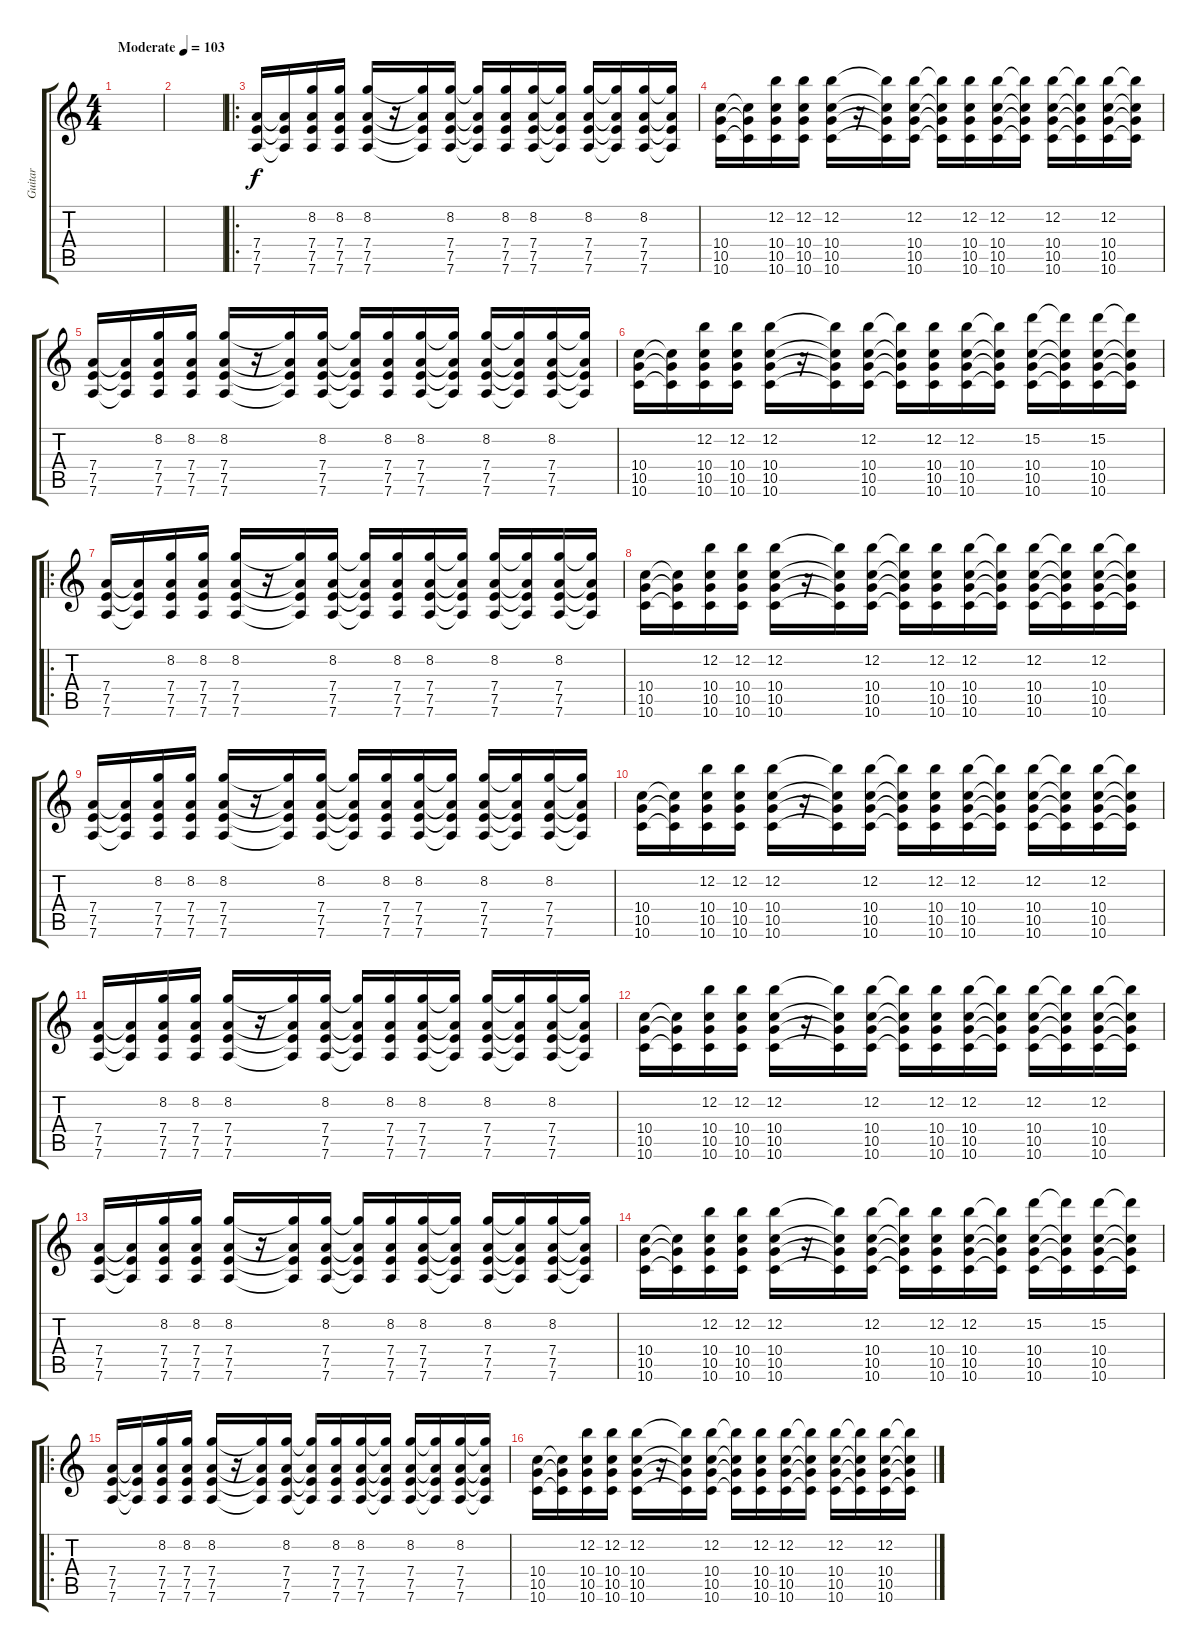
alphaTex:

\track ("Guitar" "Guitar") {instrument electricguitarclean}
\staff {score tabs}
\tuning (E4 B3 G3 D3 A2 D2) {hide}
\ts (4 4)
\tempo (103 "Moderate")
\clef g2
\ks c
|
|
\ro
(7.4 7.5 7.6).16 (7.4{t} 7.5{t} 7.6{t}).16 (8.2 7.4 7.5 7.6).16 (8.2 7.4 7.5 7.6).16 (8.2 7.4 7.5 7.6).16 r.16 (8.2{t} 7.4{t} 7.5{t} 7.6{t}).16 (8.2 7.4 7.5 7.6).16 (8.2{t} 7.4{t} 7.5{t} 7.6{t}).16 (8.2 7.4 7.5 7.6).16 (8.2 7.4 7.5 7.6).16 (8.2{t} 7.4{t} 7.5{t} 7.6{t}).16 (8.2 7.4 7.5 7.6).16 (8.2{t} 7.4{t} 7.5{t} 7.6{t}).16 (8.2 7.4 7.5 7.6).16 (8.2{t} 7.4{t} 7.5{t} 7.6{t}).16 |
(10.4 10.5 10.6).16 (10.4{t} 10.5{t} 10.6{t}).16 (12.2 10.4 10.5 10.6).16 (12.2 10.4 10.5 10.6).16 (12.2 10.4 10.5 10.6).16 r.16 (12.2{t} 10.4{t} 10.5{t} 10.6{t}).16 (12.2 10.4 10.5 10.6).16 (12.2{t} 10.4{t} 10.5{t} 10.6{t}).16 (12.2 10.4 10.5 10.6).16 (12.2 10.4 10.5 10.6).16 (12.2{t} 10.4{t} 10.5{t} 10.6{t}).16 (12.2 10.4 10.5 10.6).16 (12.2{t} 10.4{t} 10.5{t} 10.6{t}).16 (12.2 10.4 10.5 10.6).16 (12.2{t} 10.4{t} 10.5{t} 10.6{t}).16 |
(7.4 7.5 7.6).16 (7.4{t} 7.5{t} 7.6{t}).16 (8.2 7.4 7.5 7.6).16 (8.2 7.4 7.5 7.6).16 (8.2 7.4 7.5 7.6).16 r.16 (8.2{t} 7.4{t} 7.5{t} 7.6{t}).16 (8.2 7.4 7.5 7.6).16 (8.2{t} 7.4{t} 7.5{t} 7.6{t}).16 (8.2 7.4 7.5 7.6).16 (8.2 7.4 7.5 7.6).16 (8.2{t} 7.4{t} 7.5{t} 7.6{t}).16 (8.2 7.4 7.5 7.6).16 (8.2{t} 7.4{t} 7.5{t} 7.6{t}).16 (8.2 7.4 7.5 7.6).16 (8.2{t} 7.4{t} 7.5{t} 7.6{t}).16 |
(10.4 10.5 10.6).16 (10.4{t} 10.5{t} 10.6{t}).16 (12.2 10.4 10.5 10.6).16 (12.2 10.4 10.5 10.6).16 (12.2 10.4 10.5 10.6).16 r.16 (12.2{t} 10.4{t} 10.5{t} 10.6{t}).16 (12.2 10.4 10.5 10.6).16 (12.2{t} 10.4{t} 10.5{t} 10.6{t}).16 (12.2 10.4 10.5 10.6).16 (12.2 10.4 10.5 10.6).16 (12.2{t} 10.4{t} 10.5{t} 10.6{t}).16 (15.2 10.4 10.5 10.6).16 (15.2{t} 10.4{t} 10.5{t} 10.6{t}).16 (15.2 10.4 10.5 10.6).16 (15.2{t} 10.4{t} 10.5{t} 10.6{t}).16 |
\ro
(7.4 7.5 7.6).16 (7.4{t} 7.5{t} 7.6{t}).16 (8.2 7.4 7.5 7.6).16 (8.2 7.4 7.5 7.6).16 (8.2 7.4 7.5 7.6).16 r.16 (8.2{t} 7.4{t} 7.5{t} 7.6{t}).16 (8.2 7.4 7.5 7.6).16 (8.2{t} 7.4{t} 7.5{t} 7.6{t}).16 (8.2 7.4 7.5 7.6).16 (8.2 7.4 7.5 7.6).16 (8.2{t} 7.4{t} 7.5{t} 7.6{t}).16 (8.2 7.4 7.5 7.6).16 (8.2{t} 7.4{t} 7.5{t} 7.6{t}).16 (8.2 7.4 7.5 7.6).16 (8.2{t} 7.4{t} 7.5{t} 7.6{t}).16 |
(10.4 10.5 10.6).16 (10.4{t} 10.5{t} 10.6{t}).16 (12.2 10.4 10.5 10.6).16 (12.2 10.4 10.5 10.6).16 (12.2 10.4 10.5 10.6).16 r.16 (12.2{t} 10.4{t} 10.5{t} 10.6{t}).16 (12.2 10.4 10.5 10.6).16 (12.2{t} 10.4{t} 10.5{t} 10.6{t}).16 (12.2 10.4 10.5 10.6).16 (12.2 10.4 10.5 10.6).16 (12.2{t} 10.4{t} 10.5{t} 10.6{t}).16 (12.2 10.4 10.5 10.6).16 (12.2{t} 10.4{t} 10.5{t} 10.6{t}).16 (12.2 10.4 10.5 10.6).16 (12.2{t} 10.4{t} 10.5{t} 10.6{t}).16 |
(7.4 7.5 7.6).16 (7.4{t} 7.5{t} 7.6{t}).16 (8.2 7.4 7.5 7.6).16 (8.2 7.4 7.5 7.6).16 (8.2 7.4 7.5 7.6).16 r.16 (8.2{t} 7.4{t} 7.5{t} 7.6{t}).16 (8.2 7.4 7.5 7.6).16 (8.2{t} 7.4{t} 7.5{t} 7.6{t}).16 (8.2 7.4 7.5 7.6).16 (8.2 7.4 7.5 7.6).16 (8.2{t} 7.4{t} 7.5{t} 7.6{t}).16 (8.2 7.4 7.5 7.6).16 (8.2{t} 7.4{t} 7.5{t} 7.6{t}).16 (8.2 7.4 7.5 7.6).16 (8.2{t} 7.4{t} 7.5{t} 7.6{t}).16 |
(10.4 10.5 10.6).16 (10.4{t} 10.5{t} 10.6{t}).16 (12.2 10.4 10.5 10.6).16 (12.2 10.4 10.5 10.6).16 (12.2 10.4 10.5 10.6).16 r.16 (12.2{t} 10.4{t} 10.5{t} 10.6{t}).16 (12.2 10.4 10.5 10.6).16 (12.2{t} 10.4{t} 10.5{t} 10.6{t}).16 (12.2 10.4 10.5 10.6).16 (12.2 10.4 10.5 10.6).16 (12.2{t} 10.4{t} 10.5{t} 10.6{t}).16 (12.2 10.4 10.5 10.6).16 (12.2{t} 10.4{t} 10.5{t} 10.6{t}).16 (12.2 10.4 10.5 10.6).16 (12.2{t} 10.4{t} 10.5{t} 10.6{t}).16 |
(7.4 7.5 7.6).16 (7.4{t} 7.5{t} 7.6{t}).16 (8.2 7.4 7.5 7.6).16 (8.2 7.4 7.5 7.6).16 (8.2 7.4 7.5 7.6).16 r.16 (8.2{t} 7.4{t} 7.5{t} 7.6{t}).16 (8.2 7.4 7.5 7.6).16 (8.2{t} 7.4{t} 7.5{t} 7.6{t}).16 (8.2 7.4 7.5 7.6).16 (8.2 7.4 7.5 7.6).16 (8.2{t} 7.4{t} 7.5{t} 7.6{t}).16 (8.2 7.4 7.5 7.6).16 (8.2{t} 7.4{t} 7.5{t} 7.6{t}).16 (8.2 7.4 7.5 7.6).16 (8.2{t} 7.4{t} 7.5{t} 7.6{t}).16 |
(10.4 10.5 10.6).16 (10.4{t} 10.5{t} 10.6{t}).16 (12.2 10.4 10.5 10.6).16 (12.2 10.4 10.5 10.6).16 (12.2 10.4 10.5 10.6).16 r.16 (12.2{t} 10.4{t} 10.5{t} 10.6{t}).16 (12.2 10.4 10.5 10.6).16 (12.2{t} 10.4{t} 10.5{t} 10.6{t}).16 (12.2 10.4 10.5 10.6).16 (12.2 10.4 10.5 10.6).16 (12.2{t} 10.4{t} 10.5{t} 10.6{t}).16 (12.2 10.4 10.5 10.6).16 (12.2{t} 10.4{t} 10.5{t} 10.6{t}).16 (12.2 10.4 10.5 10.6).16 (12.2{t} 10.4{t} 10.5{t} 10.6{t}).16 |
(7.4 7.5 7.6).16 (7.4{t} 7.5{t} 7.6{t}).16 (8.2 7.4 7.5 7.6).16 (8.2 7.4 7.5 7.6).16 (8.2 7.4 7.5 7.6).16 r.16 (8.2{t} 7.4{t} 7.5{t} 7.6{t}).16 (8.2 7.4 7.5 7.6).16 (8.2{t} 7.4{t} 7.5{t} 7.6{t}).16 (8.2 7.4 7.5 7.6).16 (8.2 7.4 7.5 7.6).16 (8.2{t} 7.4{t} 7.5{t} 7.6{t}).16 (8.2 7.4 7.5 7.6).16 (8.2{t} 7.4{t} 7.5{t} 7.6{t}).16 (8.2 7.4 7.5 7.6).16 (8.2{t} 7.4{t} 7.5{t} 7.6{t}).16 |
(10.4 10.5 10.6).16 (10.4{t} 10.5{t} 10.6{t}).16 (12.2 10.4 10.5 10.6).16 (12.2 10.4 10.5 10.6).16 (12.2 10.4 10.5 10.6).16 r.16 (12.2{t} 10.4{t} 10.5{t} 10.6{t}).16 (12.2 10.4 10.5 10.6).16 (12.2{t} 10.4{t} 10.5{t} 10.6{t}).16 (12.2 10.4 10.5 10.6).16 (12.2 10.4 10.5 10.6).16 (12.2{t} 10.4{t} 10.5{t} 10.6{t}).16 (15.2 10.4 10.5 10.6).16 (15.2{t} 10.4{t} 10.5{t} 10.6{t}).16 (15.2 10.4 10.5 10.6).16 (15.2{t} 10.4{t} 10.5{t} 10.6{t}).16 |
\ro
(7.4 7.5 7.6).16 (7.4{t} 7.5{t} 7.6{t}).16 (8.2 7.4 7.5 7.6).16 (8.2 7.4 7.5 7.6).16 (8.2 7.4 7.5 7.6).16 r.16 (8.2{t} 7.4{t} 7.5{t} 7.6{t}).16 (8.2 7.4 7.5 7.6).16 (8.2{t} 7.4{t} 7.5{t} 7.6{t}).16 (8.2 7.4 7.5 7.6).16 (8.2 7.4 7.5 7.6).16 (8.2{t} 7.4{t} 7.5{t} 7.6{t}).16 (8.2 7.4 7.5 7.6).16 (8.2{t} 7.4{t} 7.5{t} 7.6{t}).16 (8.2 7.4 7.5 7.6).16 (8.2{t} 7.4{t} 7.5{t} 7.6{t}).16 |
(10.4 10.5 10.6).16 (10.4{t} 10.5{t} 10.6{t}).16 (12.2 10.4 10.5 10.6).16 (12.2 10.4 10.5 10.6).16 (12.2 10.4 10.5 10.6).16 r.16 (12.2{t} 10.4{t} 10.5{t} 10.6{t}).16 (12.2 10.4 10.5 10.6).16 (12.2{t} 10.4{t} 10.5{t} 10.6{t}).16 (12.2 10.4 10.5 10.6).16 (12.2 10.4 10.5 10.6).16 (12.2{t} 10.4{t} 10.5{t} 10.6{t}).16 (12.2 10.4 10.5 10.6).16 (12.2{t} 10.4{t} 10.5{t} 10.6{t}).16 (12.2 10.4 10.5 10.6).16 (12.2{t} 10.4{t} 10.5{t} 10.6{t}).16
